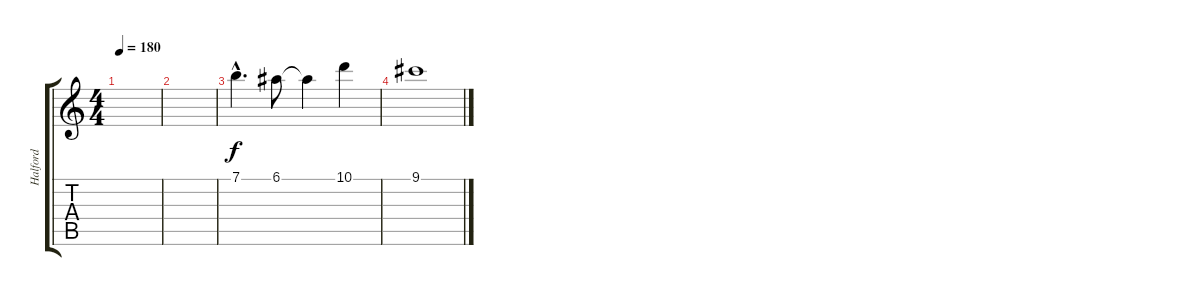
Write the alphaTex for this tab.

\track ("Halford" "Halford") {instrument distortionguitar}
\staff {score tabs}
\tuning (E4 B3 G3 D3 A2 E2) {hide}
\ts (4 4)
\tempo 180
\clef g2
\ks c
|
|
7.1{hac}.4{d} 6.1.8 6.1{t}.4 10.1.4 |
9.1.1
